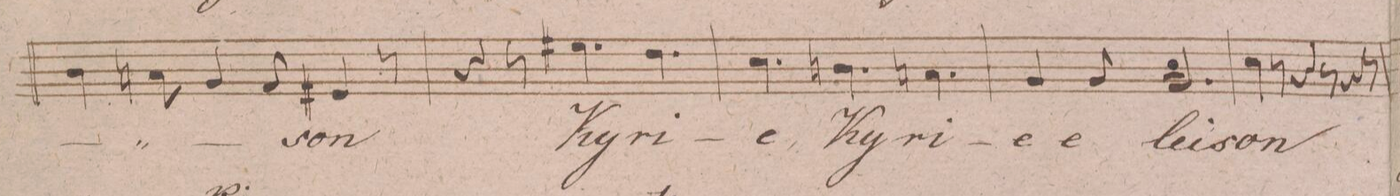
**kern	**dynam	**text
*I"Baſso.	*	*
*clefF4	*	*
*k[f#]	*	*
*M9/8	*	*
4D\	.	.
8Cn\	.	.
4BB/	.	.
8AA/	.	.
4GG#X/	.	-son
8r	.	.
=83	=83	=83
4r	.	.
8r	.	.
4.G#X\	.	Ky-
4.F#\	.	-ri-
=84	=84	=84
4.E\	.	-e,
4.Dn\	.	Ky-
4.Cn\	.	-ri-
=85	=85	=85
4BB/	.	-e
8BB/	.	e-
2.BB/	.	-lei-
=86	=86	=86
4E\	.	-son,
8r	.	.
4r	.	.
8r	.	.
4r	.	.
8r	.	.
=87	=87	=87
*-	*-	*-
